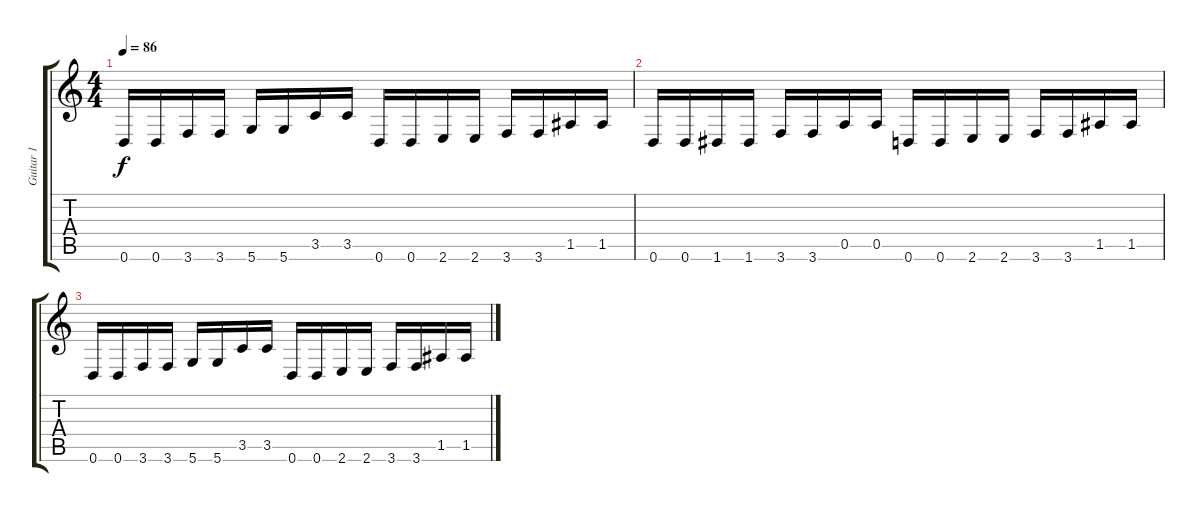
\track ("Guitar 1" "Guitar 1") {instrument acousticguitarsteel}
\staff {score tabs}
\tuning (E4 B3 G3 D3 A2 D2) {hide}
\ts (4 4)
\tempo 86
\clef g2
\ks c
0.6.16{dy f} 0.6.16 3.6.16 3.6.16 5.6.16 5.6.16 3.5.16 3.5.16 0.6.16 0.6.16 2.6.16 2.6.16 3.6.16 3.6.16 1.5.16 1.5.16 |
0.6.16 0.6.16 1.6.16 1.6.16 3.6.16 3.6.16 0.5.16 0.5.16 0.6.16 0.6.16 2.6.16 2.6.16 3.6.16 3.6.16 1.5.16 1.5.16 |
0.6.16 0.6.16 3.6.16 3.6.16 5.6.16 5.6.16 3.5.16 3.5.16 0.6.16 0.6.16 2.6.16 2.6.16 3.6.16 3.6.16 1.5.16 1.5.16
